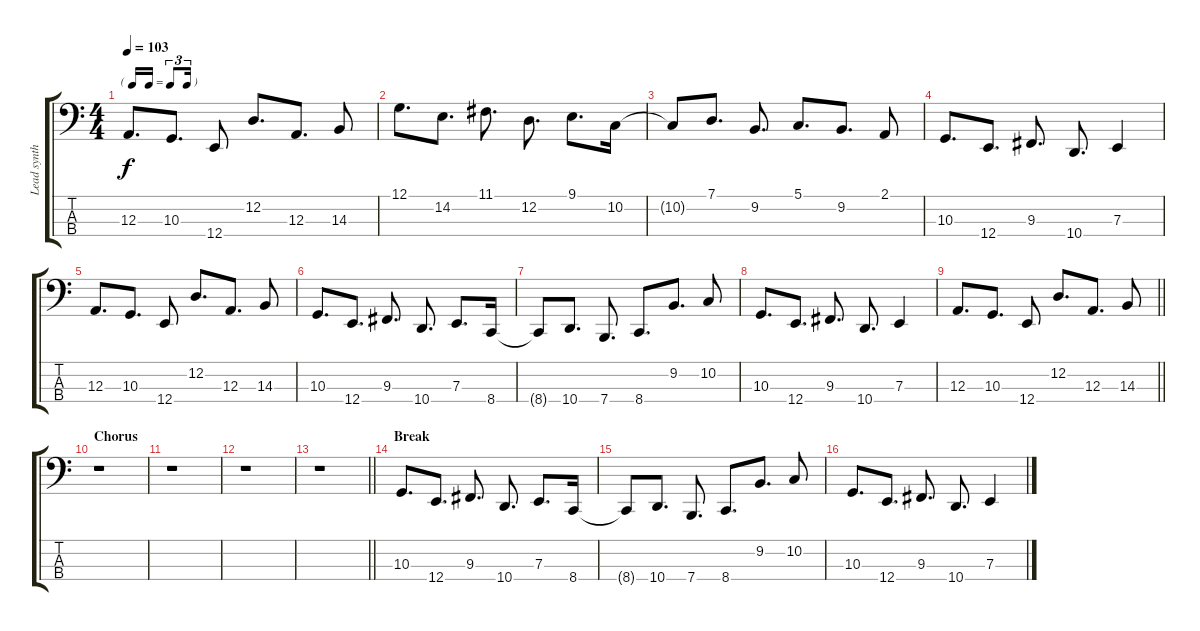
\track ("Lead synth" "Lead synth") {instrument lead2sawtooth}
\staff {score tabs}
\tuning (G2 D2 A1 E1) {hide}
\ts (4 4)
\tf triplet16th
\tempo 103
\clef f4
\ks c
12.3.8{d dy f} 10.3.8{d} 12.4.8 12.2.8{d} 12.3.8{d} 14.3.8 |
12.1.8{d} 14.2.8{d} 11.1.8{d} 12.2.8{d} 9.1.8{d} 10.2.16 |
10.2{t}.8 7.1.8{d} 9.2.8{d} 5.1.8{d} 9.2.8{d} 2.1.8 |
10.3.8{d} 12.4.8{d} 9.3.8{d} 10.4.8{d} 7.3.4 |
12.3.8{d} 10.3.8{d} 12.4.8 12.2.8{d} 12.3.8{d} 14.3.8 |
10.3.8{d} 12.4.8{d} 9.3.8{d} 10.4.8{d} 7.3.8{d} 8.4.16 |
8.4{t}.8 10.4.8{d} 7.4.8{d} 8.4.8{d} 9.2.8{d} 10.2.8 |
10.3.8{d} 12.4.8{d} 9.3.8{d} 10.4.8{d} 7.3.4 |
\barLineRight lightlight
12.3.8{d} 10.3.8{d} 12.4.8 12.2.8{d} 12.3.8{d} 14.3.8 |
\section ("" "Chorus")
r.1 |
r.1 |
r.1 |
\barLineRight lightlight
r.1 |
\section ("" "Break")
10.3.8{d} 12.4.8{d} 9.3.8{d} 10.4.8{d} 7.3.8{d} 8.4.16 |
8.4{t}.8 10.4.8{d} 7.4.8{d} 8.4.8{d} 9.2.8{d} 10.2.8 |
10.3.8{d} 12.4.8{d} 9.3.8{d} 10.4.8{d} 7.3.4
